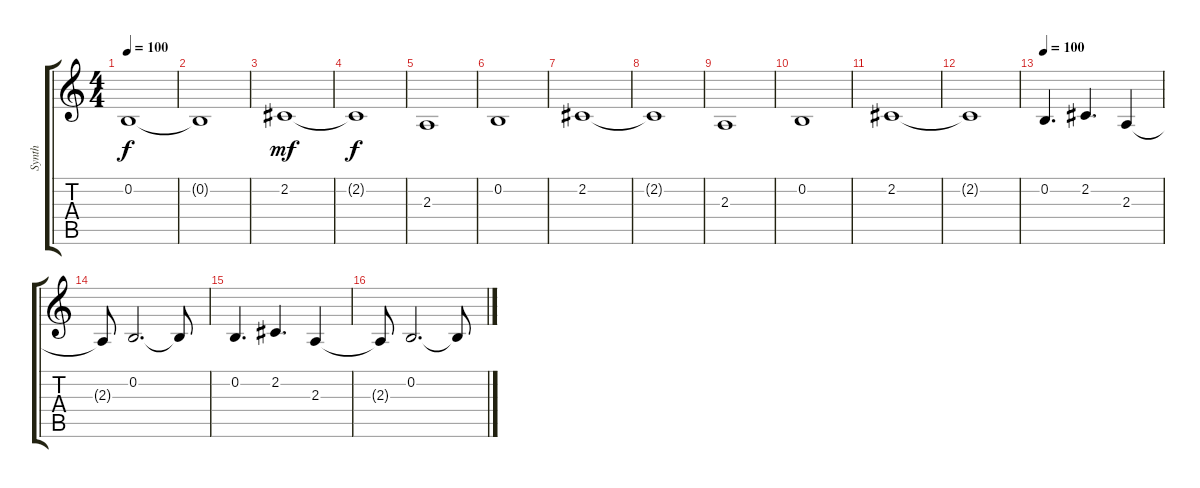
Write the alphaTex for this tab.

\track ("Synth" "Synth") {instrument pad2warm}
\staff {score tabs}
\tuning (E4 B3 G3 D3 A2 E2) {hide}
\ts (4 4)
\tempo 100
\clef g2
\ks c
0.2.1{dy f} |
0.2{t}.1 |
2.2.1{dy mf} |
2.2{t}.1{dy f} |
2.3.1 |
0.2.1 |
2.2.1 |
2.2{t}.1 |
2.3.1 |
0.2.1 |
2.2.1 |
2.2{t}.1 |
\tempo 100
0.2.4{d} 2.2.4{d} 2.3.4 |
2.3{t}.8 0.2.2{d} 0.2{t}.8 |
0.2.4{d} 2.2.4{d} 2.3.4 |
2.3{t}.8 0.2.2{d} 0.2{t}.8
